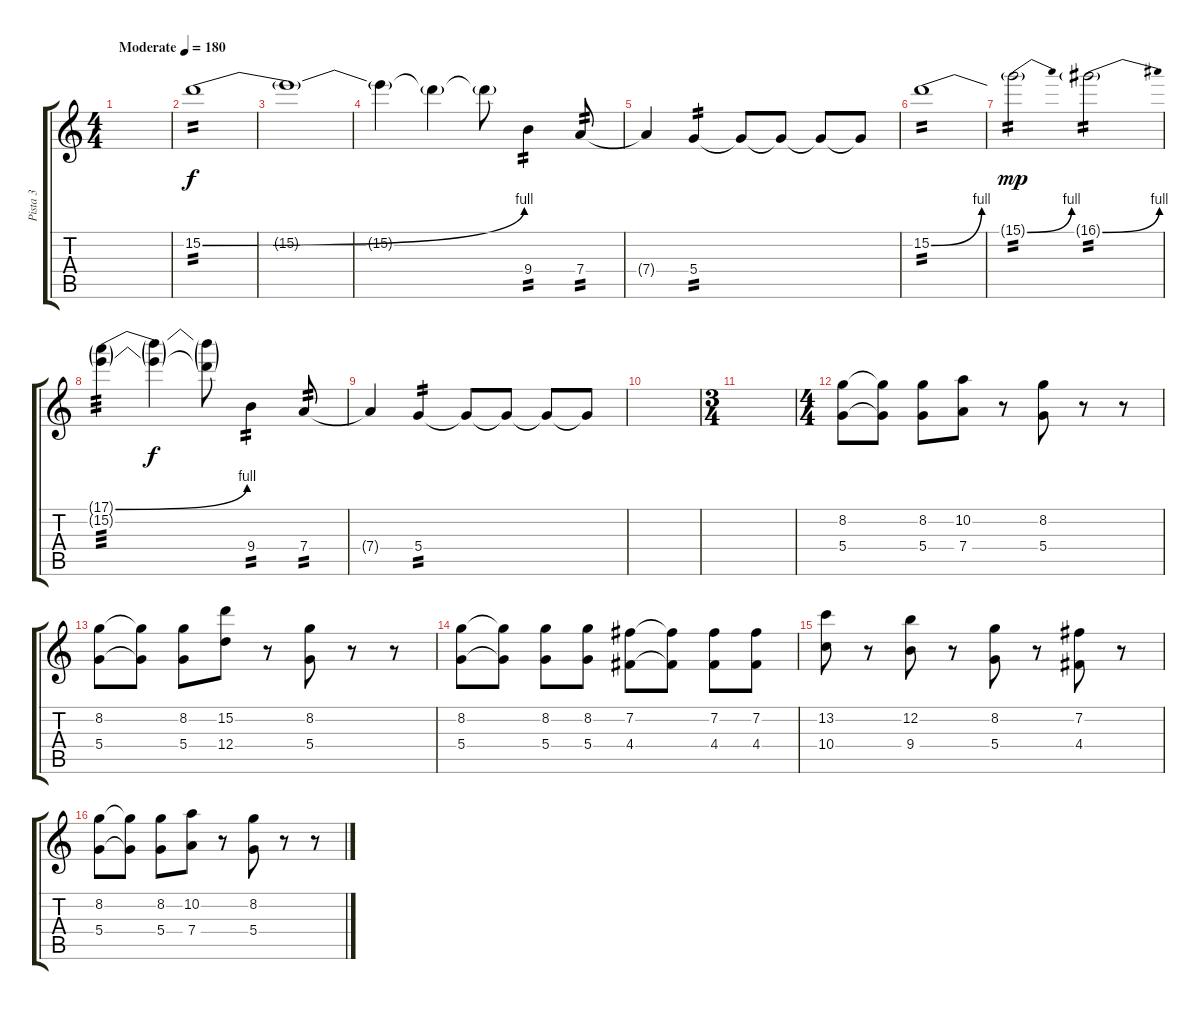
\track ("Pista 3" "Pista 3") {instrument distortionguitar}
\staff {score tabs}
\tuning (E4 B3 G3 D3 A2 E2) {hide}
\ts (4 4)
\tempo (180 "Moderate")
\clef g2
\ks c
|
15.2{be (bend 0 0 60 4)}.1{tp 2} |
15.2{t}.1 |
15.2{t}.4 15.2{t}.4 15.2{t}.8 9.4.4{tp 2} 7.4.8{tp 2} |
7.4{t}.4 5.4.4{tp 2} 5.4{t}.8 5.4{t}.8 5.4{t}.8 5.4{t}.8 |
15.2{be (bend 0 0 60 4)}.1{tp 2} |
15.1{be (bend 0 0 60 4) g}.2{tp 2 dy mp} 16.1{be (bend 0 0 60 4) g}.2{tp 2} |
(17.1{be (bend 0 0 60 4) g} 15.2{t}).4{tp 3} (17.1{t} 15.2{t}).4{dy f} (17.1{t} 15.2{t}).8 9.4.4{tp 2} 7.4.8{tp 2} |
7.4{t}.4 5.4.4{tp 2} 5.4{t}.8 5.4{t}.8 5.4{t}.8 5.4{t}.8 |
|
\ts (3 4)
|
\ts (4 4)
(8.2 5.4).8 (8.2{t} 5.4{t}).8 (8.2 5.4).8 (10.2 7.4).8 r.8 (8.2 5.4).8 r.8 r.8 |
(8.2 5.4).8 (8.2{t} 5.4{t}).8 (8.2 5.4).8 (15.2 12.4).8 r.8 (8.2 5.4).8 r.8 r.8 |
(8.2 5.4).8 (8.2{t} 5.4{t}).8 (8.2 5.4).8 (8.2 5.4).8 (7.2 4.4).8 (7.2{t} 4.4{t}).8 (7.2 4.4).8 (7.2 4.4).8 |
(13.2 10.4).8 r.8 (12.2 9.4).8 r.8 (8.2 5.4).8 r.8 (7.2 4.4).8 r.8 |
(8.2 5.4).8 (8.2{t} 5.4{t}).8 (8.2 5.4).8 (10.2 7.4).8 r.8 (8.2 5.4).8 r.8 r.8
